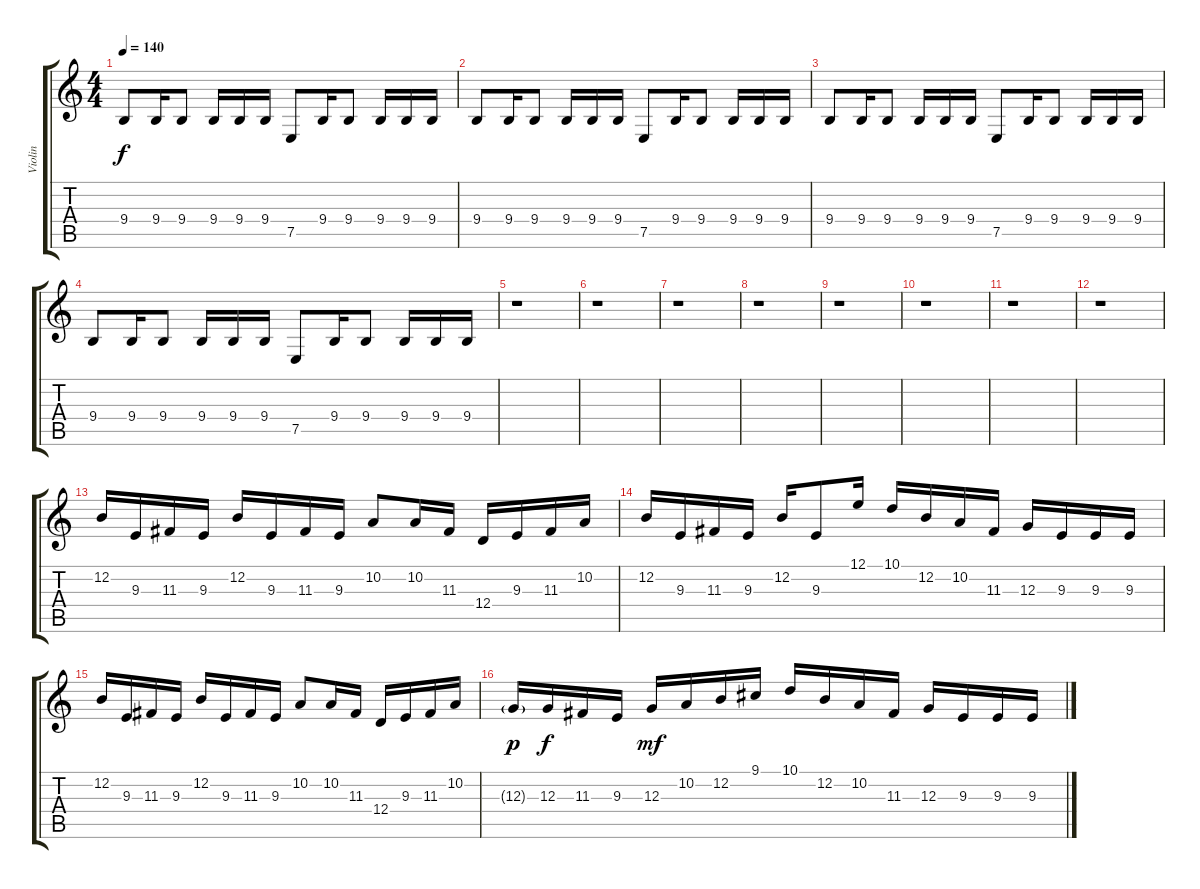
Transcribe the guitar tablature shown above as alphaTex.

\track ("Violin" "Violin") {instrument violin}
\staff {score tabs}
\tuning (E4 B3 G3 D3 A2 E2) {hide}
\ts (4 4)
\tempo 140
\clef g2
\ks c
9.4.8{dy f} 9.4.16 9.4.8 9.4.16 9.4.16 9.4.16 7.5.8 9.4.16 9.4.8 9.4.16 9.4.16 9.4.16 |
9.4.8 9.4.16 9.4.8 9.4.16 9.4.16 9.4.16 7.5.8 9.4.16 9.4.8 9.4.16 9.4.16 9.4.16 |
9.4.8 9.4.16 9.4.8 9.4.16 9.4.16 9.4.16 7.5.8 9.4.16 9.4.8 9.4.16 9.4.16 9.4.16 |
9.4.8 9.4.16 9.4.8 9.4.16 9.4.16 9.4.16 7.5.8 9.4.16 9.4.8 9.4.16 9.4.16 9.4.16 |
r.1 |
r.1 |
r.1 |
r.1 |
r.1 |
r.1 |
r.1 |
r.1 |
12.2.16 9.3.16 11.3.16 9.3.16 12.2.16 9.3.16 11.3.16 9.3.16 10.2.8 10.2.16 11.3.16 12.4.16 9.3.16 11.3.16 10.2.16 |
12.2.16 9.3.16 11.3.16 9.3.16 12.2.16 9.3.8 12.1.16 10.1.16 12.2.16 10.2.16 11.3.16 12.3.16 9.3.16 9.3.16 9.3.16 |
12.2.16 9.3.16 11.3.16 9.3.16 12.2.16 9.3.16 11.3.16 9.3.16 10.2.8 10.2.16 11.3.16 12.4.16 9.3.16 11.3.16 10.2.16 |
12.3{g}.16{dy p} 12.3.16{dy f} 11.3.16 9.3.16 12.3.16{dy mf} 10.2.16 12.2.16 9.1.16 10.1.16 12.2.16 10.2.16 11.3.16 12.3.16 9.3.16 9.3.16 9.3.16
